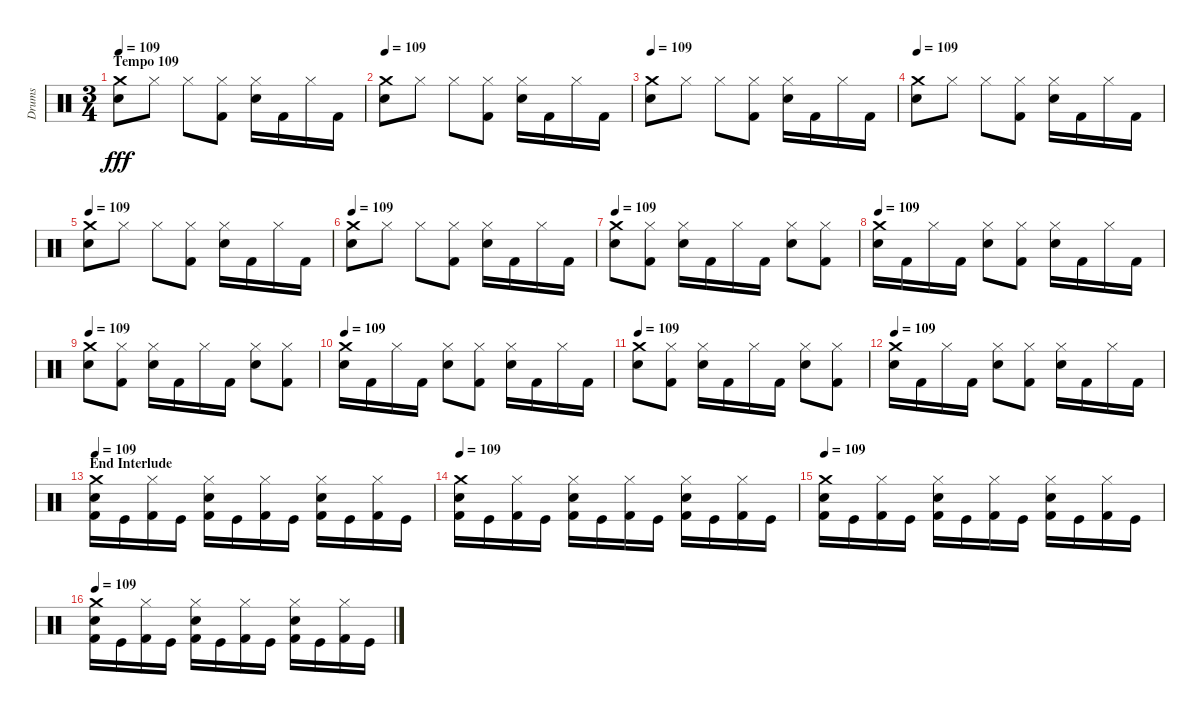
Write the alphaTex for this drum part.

\track ("Drums" "Drums") {instrument percussion}
\staff {score}
\articulation defaults
\ts (3 4)
\section ("" "Tempo 109")
\tempo 109
\clef neutral
\ks c
("Snare (hit) 2" "Crash medium (hit)").8{dy fff} "Hi-Hat (closed)".8 "Hi-Hat (closed)".8 ("Kick (hit) 2" "Hi-Hat (closed)").8 ("Snare (hit) 2" "Hi-Hat (closed)").16 "Kick (hit) 2".16 "Hi-Hat (closed)".16 "Kick (hit) 2".16 |
\tempo 109
("Snare (hit) 2" "Crash medium (hit)").8 "Hi-Hat (closed)".8 "Hi-Hat (closed)".8 ("Kick (hit) 2" "Hi-Hat (closed)").8 ("Snare (hit) 2" "Hi-Hat (closed)").16 "Kick (hit) 2".16 "Hi-Hat (closed)".16 "Kick (hit) 2".16 |
\tempo 109
("Snare (hit) 2" "Crash medium (hit)").8 "Hi-Hat (closed)".8 "Hi-Hat (closed)".8 ("Kick (hit) 2" "Hi-Hat (closed)").8 ("Snare (hit) 2" "Hi-Hat (closed)").16 "Kick (hit) 2".16 "Hi-Hat (closed)".16 "Kick (hit) 2".16 |
\tempo 109
("Snare (hit) 2" "Crash medium (hit)").8 "Hi-Hat (closed)".8 "Hi-Hat (closed)".8 ("Kick (hit) 2" "Hi-Hat (closed)").8 ("Snare (hit) 2" "Hi-Hat (closed)").16 "Kick (hit) 2".16 "Hi-Hat (closed)".16 "Kick (hit) 2".16 |
\tempo 109
("Snare (hit) 2" "Crash medium (hit)").8 "Hi-Hat (closed)".8 "Hi-Hat (closed)".8 ("Kick (hit) 2" "Hi-Hat (closed)").8 ("Snare (hit) 2" "Hi-Hat (closed)").16 "Kick (hit) 2".16 "Hi-Hat (closed)".16 "Kick (hit) 2".16 |
\tempo 109
("Snare (hit) 2" "Crash medium (hit)").8 "Hi-Hat (closed)".8 "Hi-Hat (closed)".8 ("Kick (hit) 2" "Hi-Hat (closed)").8 ("Snare (hit) 2" "Hi-Hat (closed)").16 "Kick (hit) 2".16 "Hi-Hat (closed)".16 "Kick (hit) 2".16 |
\tempo 109
("Snare (hit) 2" "Crash medium (hit)").8 ("Hi-Hat (closed)" "Kick (hit) 2").8 ("Snare (hit) 2" "Hi-Hat (closed)").16 "Kick (hit) 2".16 "Hi-Hat (closed)".16 "Kick (hit) 2".16 ("Snare (hit) 2" "Hi-Hat (closed)").8 ("Hi-Hat (closed)" "Kick (hit) 2").8 |
\tempo 109
("Snare (hit) 2" "Crash medium (hit)").16 "Kick (hit) 2".16 "Hi-Hat (closed)".16 "Kick (hit) 2".16 ("Snare (hit) 2" "Hi-Hat (closed)").8 ("Hi-Hat (closed)" "Kick (hit) 2").8 ("Snare (hit) 2" "Hi-Hat (closed)").16 "Kick (hit) 2".16 "Hi-Hat (closed)".16 "Kick (hit) 2".16 |
\tempo 109
("Snare (hit) 2" "Crash medium (hit)").8 ("Hi-Hat (closed)" "Kick (hit) 2").8 ("Snare (hit) 2" "Hi-Hat (closed)").16 "Kick (hit) 2".16 "Hi-Hat (closed)".16 "Kick (hit) 2".16 ("Snare (hit) 2" "Hi-Hat (closed)").8 ("Hi-Hat (closed)" "Kick (hit) 2").8 |
\tempo 109
("Snare (hit) 2" "Crash medium (hit)").16 "Kick (hit) 2".16 "Hi-Hat (closed)".16 "Kick (hit) 2".16 ("Snare (hit) 2" "Hi-Hat (closed)").8 ("Hi-Hat (closed)" "Kick (hit) 2").8 ("Snare (hit) 2" "Hi-Hat (closed)").16 "Kick (hit) 2".16 "Hi-Hat (closed)".16 "Kick (hit) 2".16 |
\tempo 109
("Snare (hit) 2" "Crash medium (hit)").8 ("Hi-Hat (closed)" "Kick (hit) 2").8 ("Snare (hit) 2" "Hi-Hat (closed)").16 "Kick (hit) 2".16 "Hi-Hat (closed)".16 "Kick (hit) 2".16 ("Snare (hit) 2" "Hi-Hat (closed)").8 ("Hi-Hat (closed)" "Kick (hit) 2").8 |
\tempo 109
("Snare (hit) 2" "Crash medium (hit)").16 "Kick (hit) 2".16 "Hi-Hat (closed)".16 "Kick (hit) 2".16 ("Snare (hit) 2" "Hi-Hat (closed)").8 ("Hi-Hat (closed)" "Kick (hit) 2").8 ("Snare (hit) 2" "Hi-Hat (closed)").16 "Kick (hit) 2".16 "Hi-Hat (closed)".16 "Kick (hit) 2".16 |
\section ("" "End Interlude")
\tempo 109
("Kick (hit) 2" "Snare (hit) 2" "Crash medium (hit)").16 "Kick (hit)".16 ("Kick (hit) 2" "Hi-Hat (closed)").16 "Kick (hit)".16 ("Kick (hit) 2" "Snare (hit) 2" "Hi-Hat (closed)").16 "Kick (hit)".16 ("Kick (hit) 2" "Hi-Hat (closed)").16 "Kick (hit)".16 ("Kick (hit) 2" "Snare (hit) 2" "Hi-Hat (closed)").16 "Kick (hit)".16 ("Kick (hit) 2" "Hi-Hat (closed)").16 "Kick (hit)".16 |
\tempo 109
("Kick (hit) 2" "Snare (hit) 2" "Crash medium (hit)").16 "Kick (hit)".16 ("Kick (hit) 2" "Hi-Hat (closed)").16 "Kick (hit)".16 ("Kick (hit) 2" "Snare (hit) 2" "Hi-Hat (closed)").16 "Kick (hit)".16 ("Kick (hit) 2" "Hi-Hat (closed)").16 "Kick (hit)".16 ("Kick (hit) 2" "Snare (hit) 2" "Hi-Hat (closed)").16 "Kick (hit)".16 ("Kick (hit) 2" "Hi-Hat (closed)").16 "Kick (hit)".16 |
\tempo 109
("Kick (hit) 2" "Snare (hit) 2" "Crash medium (hit)").16 "Kick (hit)".16 ("Kick (hit) 2" "Hi-Hat (closed)").16 "Kick (hit)".16 ("Kick (hit) 2" "Snare (hit) 2" "Hi-Hat (closed)").16 "Kick (hit)".16 ("Kick (hit) 2" "Hi-Hat (closed)").16 "Kick (hit)".16 ("Kick (hit) 2" "Snare (hit) 2" "Hi-Hat (closed)").16 "Kick (hit)".16 ("Kick (hit) 2" "Hi-Hat (closed)").16 "Kick (hit)".16 |
\tempo 109
("Kick (hit) 2" "Snare (hit) 2" "Crash medium (hit)").16 "Kick (hit)".16 ("Kick (hit) 2" "Hi-Hat (closed)").16 "Kick (hit)".16 ("Kick (hit) 2" "Snare (hit) 2" "Hi-Hat (closed)").16 "Kick (hit)".16 ("Kick (hit) 2" "Hi-Hat (closed)").16 "Kick (hit)".16 ("Kick (hit) 2" "Snare (hit) 2" "Hi-Hat (closed)").16 "Kick (hit)".16 ("Kick (hit) 2" "Hi-Hat (closed)").16 "Kick (hit)".16
